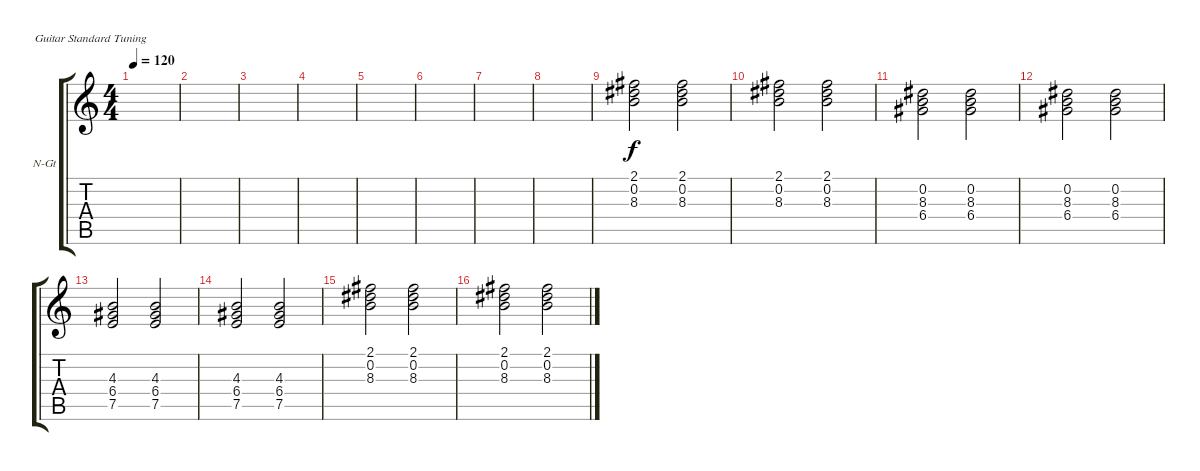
\defaultSystemsLayout 4
\bracketExtendMode groupsimilarinstruments
\firstSystemTrackNameOrientation horizontal
\otherSystemsTrackNameOrientation horizontal
\track ("Nylon Guitar" "N-Gt") {instrument acousticguitarnylon}
\staff {score tabs}
\tuning (E4 B3 G3 D3 A2 E2)
\ts (4 4)
\tempo 120
\clef g2
\scale
0.333333
\ks c
|
\scale
0.333333 |
\scale
0.333333 |
\scale
0.333333 |
\scale
0.333333 |
\scale
0.333333 |
\scale
0.333333 |
\scale
0.333333 |
\scale
0.333333 (0.2 8.3 2.1).2 (0.2 8.3 2.1).2 |
\scale
0.333333 (0.2 8.3 2.1).2 (0.2 8.3 2.1).2 |
\scale
0.333333 (6.4 0.2 8.3).2 (6.4 0.2 8.3).2 |
\scale
0.333333 (6.4 0.2 8.3).2 (6.4 0.2 8.3).2 |
\scale
0.333333 (7.5 6.4 4.3).2 (7.5 6.4 4.3).2 |
\scale
0.333333 (7.5 6.4 4.3).2 (7.5 6.4 4.3).2 |
\scale
0.333333 (0.2 8.3 2.1).2 (0.2 8.3 2.1).2 |
\scale
0.333333 (0.2 8.3 2.1).2 (0.2 8.3 2.1).2
